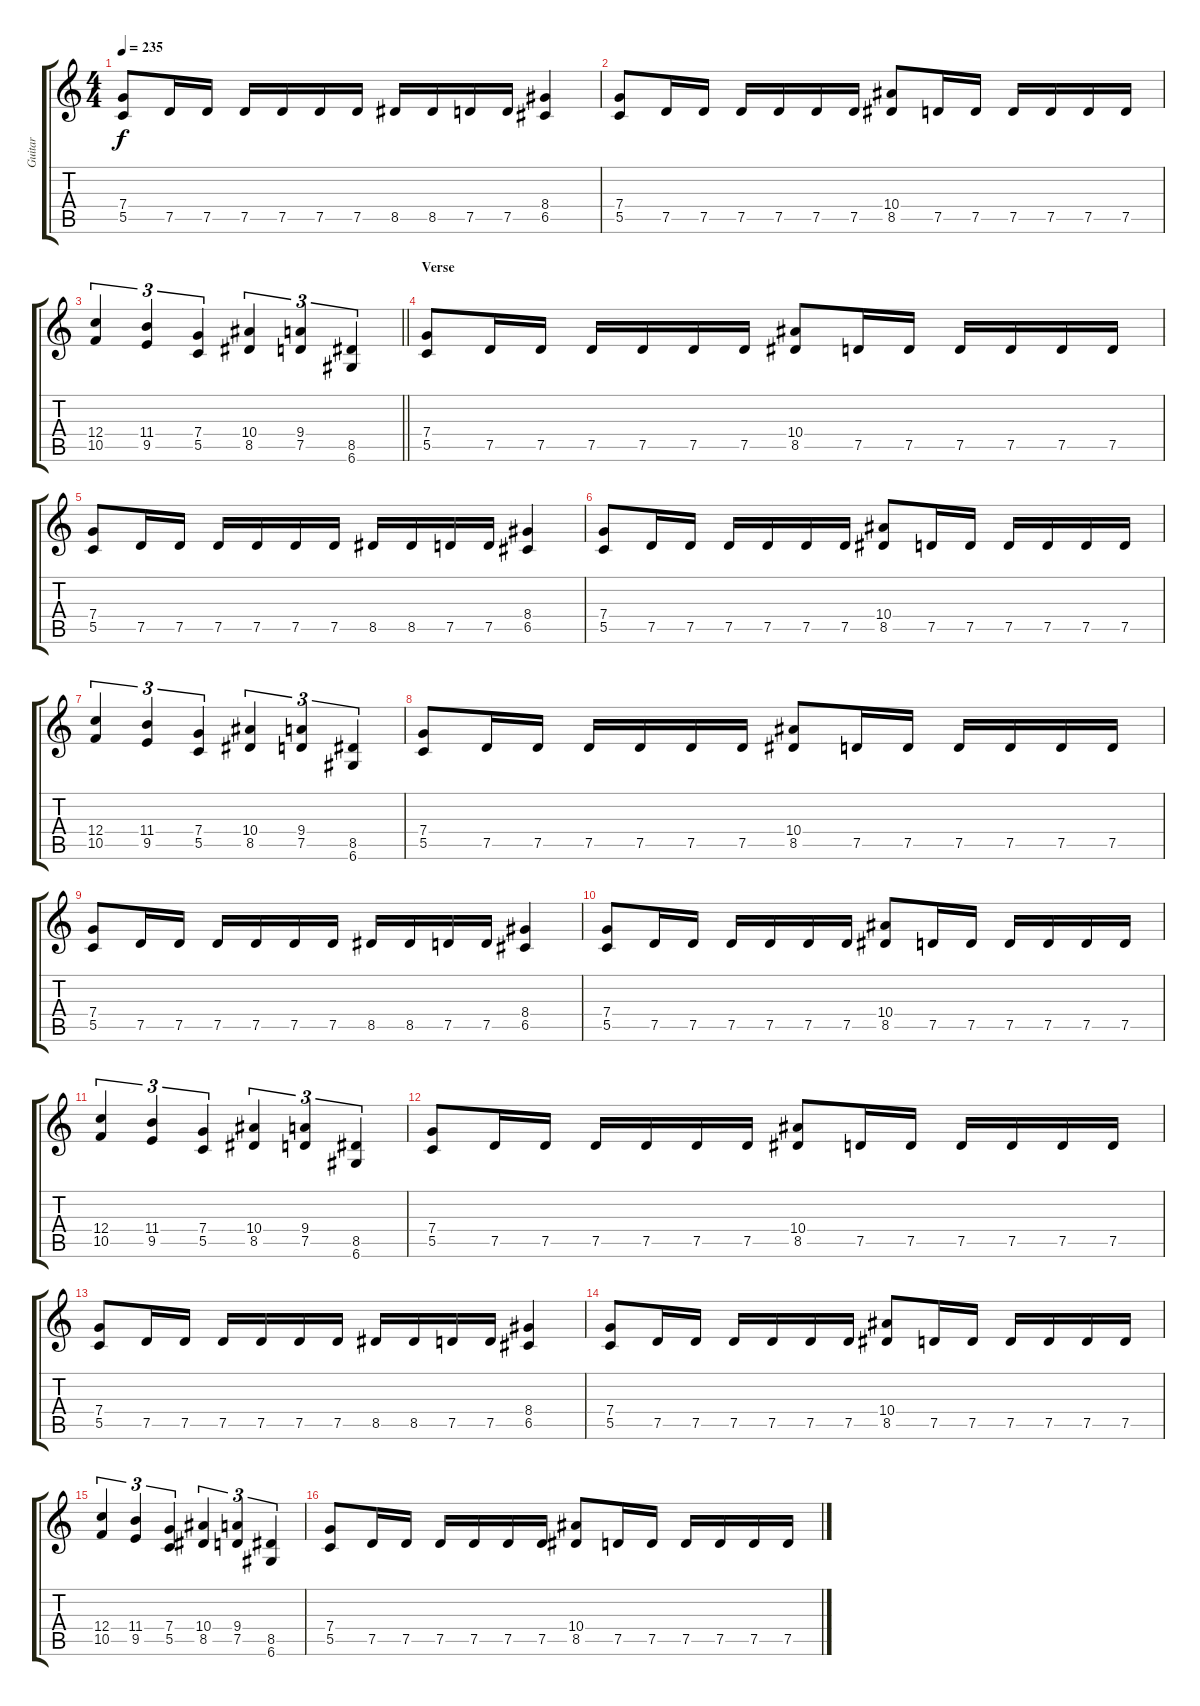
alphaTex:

\track ("Guitar" "Guitar") {instrument distortionguitar}
\staff {score tabs}
\tuning (D4 A3 F3 C3 G2 D2) {hide}
\ts (4 4)
\tempo 235
\clef g2
\ks c
(7.4 5.5).8{dy f} 7.5.16 7.5.16 7.5.16 7.5.16 7.5.16 7.5.16 8.5.16 8.5.16 7.5.16 7.5.16 (8.4 6.5).4 |
(7.4 5.5).8 7.5.16 7.5.16 7.5.16 7.5.16 7.5.16 7.5.16 (10.4 8.5).8 7.5.16 7.5.16 7.5.16 7.5.16 7.5.16 7.5.16 |
\barLineRight lightlight
(12.4 10.5).4{tu (3 2)} (11.4 9.5).4{tu (3 2)} (7.4 5.5).4{tu (3 2)} (10.4 8.5).4{tu (3 2)} (9.4 7.5).4{tu (3 2)} (8.5 6.6).4{tu (3 2)} |
\section ("" "Verse")
(7.4 5.5).8 7.5.16 7.5.16 7.5.16 7.5.16 7.5.16 7.5.16 (10.4 8.5).8 7.5.16 7.5.16 7.5.16 7.5.16 7.5.16 7.5.16 |
(7.4 5.5).8 7.5.16 7.5.16 7.5.16 7.5.16 7.5.16 7.5.16 8.5.16 8.5.16 7.5.16 7.5.16 (8.4 6.5).4 |
(7.4 5.5).8 7.5.16 7.5.16 7.5.16 7.5.16 7.5.16 7.5.16 (10.4 8.5).8 7.5.16 7.5.16 7.5.16 7.5.16 7.5.16 7.5.16 |
(12.4 10.5).4{tu (3 2)} (11.4 9.5).4{tu (3 2)} (7.4 5.5).4{tu (3 2)} (10.4 8.5).4{tu (3 2)} (9.4 7.5).4{tu (3 2)} (8.5 6.6).4{tu (3 2)} |
(7.4 5.5).8 7.5.16 7.5.16 7.5.16 7.5.16 7.5.16 7.5.16 (10.4 8.5).8 7.5.16 7.5.16 7.5.16 7.5.16 7.5.16 7.5.16 |
(7.4 5.5).8 7.5.16 7.5.16 7.5.16 7.5.16 7.5.16 7.5.16 8.5.16 8.5.16 7.5.16 7.5.16 (8.4 6.5).4 |
(7.4 5.5).8 7.5.16 7.5.16 7.5.16 7.5.16 7.5.16 7.5.16 (10.4 8.5).8 7.5.16 7.5.16 7.5.16 7.5.16 7.5.16 7.5.16 |
(12.4 10.5).4{tu (3 2)} (11.4 9.5).4{tu (3 2)} (7.4 5.5).4{tu (3 2)} (10.4 8.5).4{tu (3 2)} (9.4 7.5).4{tu (3 2)} (8.5 6.6).4{tu (3 2)} |
(7.4 5.5).8 7.5.16 7.5.16 7.5.16 7.5.16 7.5.16 7.5.16 (10.4 8.5).8 7.5.16 7.5.16 7.5.16 7.5.16 7.5.16 7.5.16 |
(7.4 5.5).8 7.5.16 7.5.16 7.5.16 7.5.16 7.5.16 7.5.16 8.5.16 8.5.16 7.5.16 7.5.16 (8.4 6.5).4 |
(7.4 5.5).8 7.5.16 7.5.16 7.5.16 7.5.16 7.5.16 7.5.16 (10.4 8.5).8 7.5.16 7.5.16 7.5.16 7.5.16 7.5.16 7.5.16 |
(12.4 10.5).4{tu (3 2)} (11.4 9.5).4{tu (3 2)} (7.4 5.5).4{tu (3 2)} (10.4 8.5).4{tu (3 2)} (9.4 7.5).4{tu (3 2)} (8.5 6.6).4{tu (3 2)} |
(7.4 5.5).8 7.5.16 7.5.16 7.5.16 7.5.16 7.5.16 7.5.16 (10.4 8.5).8 7.5.16 7.5.16 7.5.16 7.5.16 7.5.16 7.5.16
